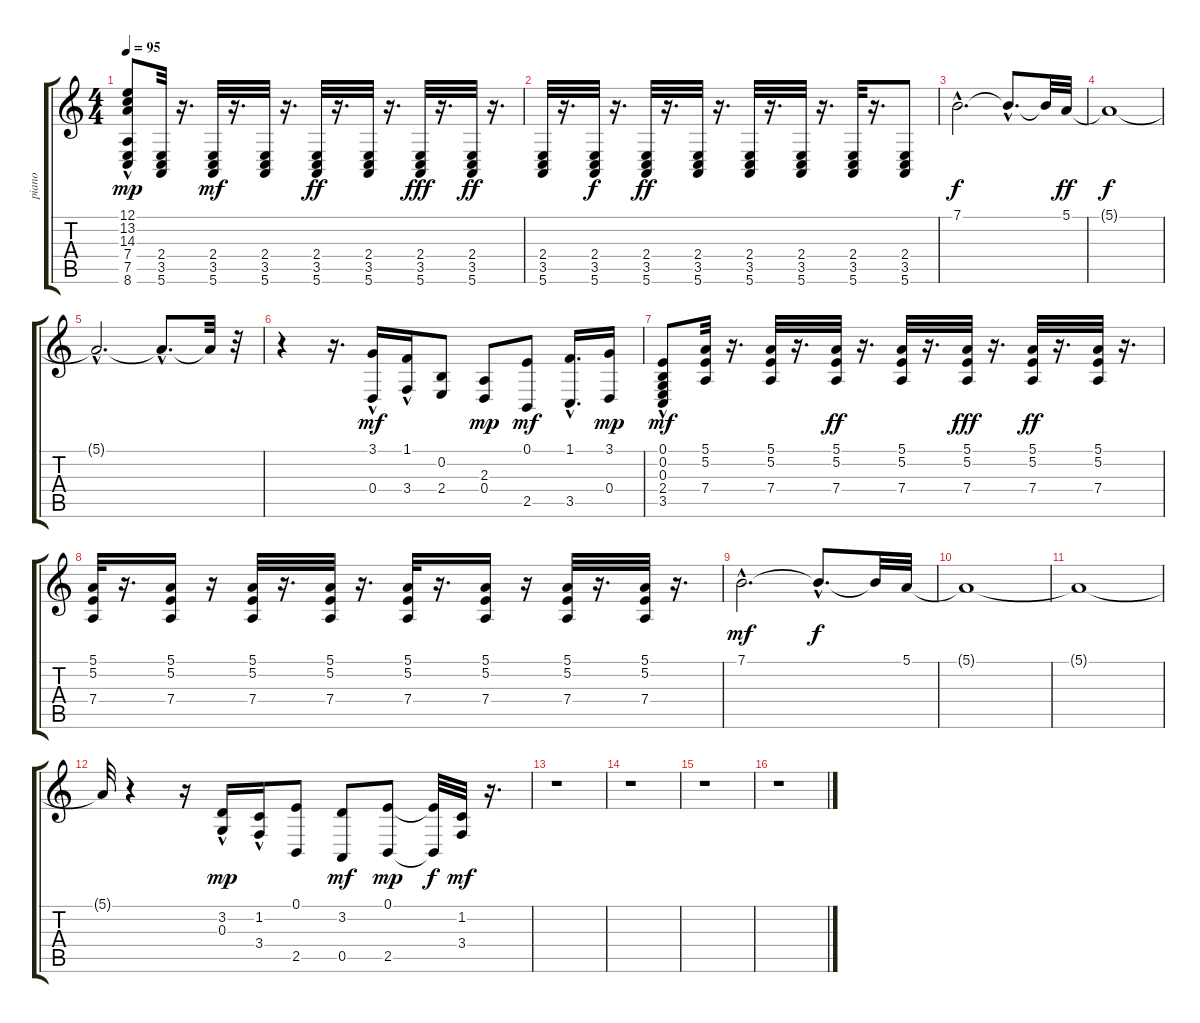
\track ("piano" "piano") {instrument acousticgrandpiano}
\staff {score tabs}
\tuning (E4 B3 G3 D3 A2 E2) {hide}
\ts (4 4)
\tempo 95
\clef g2
\ks c
(12.1{hac} 13.2{hac} 14.3{hac} 7.4{hac} 7.5 8.6).8{dy mp} (2.4 3.5 5.6).32 r.16{d} (2.4 3.5 5.6).32{dy mf} r.16{d} (2.4 3.5 5.6).32 r.16{d} (2.4 3.5 5.6).32{dy ff} r.16{d} (2.4 3.5 5.6).32 r.16{d} (2.4 3.5 5.6).32{dy fff} r.16{d} (2.4 3.5 5.6).32{dy ff} r.16{d} |
(2.4 3.5 5.6).32 r.16{d} (2.4 3.5 5.6).32{dy f} r.16{d} (2.4 3.5 5.6).32{dy ff} r.16{d} (2.4 3.5 5.6).32 r.16{d} (2.4 3.5 5.6).32 r.16{d} (2.4 3.5 5.6).32 r.16{d} (2.4 3.5 5.6).32 r.16{d} (2.4 3.5 5.6).8 |
7.1{hac}.2{d dy f balance 8 instrument stringensemble1} 7.1{hac t}.8{d} 7.1{t}.32 5.1.32{dy ff} |
5.1{t}.1{dy f} |
5.1{hac t}.2{d} 5.1{hac t}.8{d} 5.1{t}.32 r.32 |
r.4 r.16{d} (3.1{hac} 0.4{hac}).16{dy mf} (1.1{hac} 3.4).16 (0.2 2.4).8 (2.3 0.4).8{dy mp} (0.1 2.5).8{dy mf} (1.1{hac} 3.5).16{d} (3.1 0.4).16{dy mp} |
(0.1 0.2 0.3 2.4{hac} 3.5).8{dy mf} (5.1 5.2 7.4).32 r.16{d} (5.1 5.2 7.4).32 r.16{d} (5.1 5.2 7.4).32{dy ff} r.16{d} (5.1 5.2 7.4).32 r.16{d} (5.1 5.2 7.4).32{dy fff} r.16{d} (5.1 5.2 7.4).32{dy ff} r.16{d} (5.1 5.2 7.4).32 r.16{d} |
(5.1 5.2 7.4).32 r.16{d} (5.1 5.2 7.4).16 r.16 (5.1 5.2 7.4).32 r.16{d} (5.1 5.2 7.4).32 r.16{d} (5.1 5.2 7.4).32 r.16{d} (5.1 5.2 7.4).16 r.16 (5.1 5.2 7.4).32 r.16{d} (5.1 5.2 7.4).32 r.16{d} |
7.1{hac}.2{d dy mf} 7.1{hac t}.8{d dy f} 7.1{t}.32 5.1.32 |
5.1{t}.1 |
5.1{t}.1 |
5.1{t}.32 r.4 r.16 (3.2{hac} 0.3).16{dy mp} (1.2 3.4{hac}).16 (0.1 2.5).8 (3.2 0.5).8{dy mf} (0.1 2.5).8{dy mp} (0.1{t} 2.5{t}).32{dy f} (1.2 3.4).32{dy mf} r.16{d} |
r.1 |
r.1 |
r.1 |
r.1
